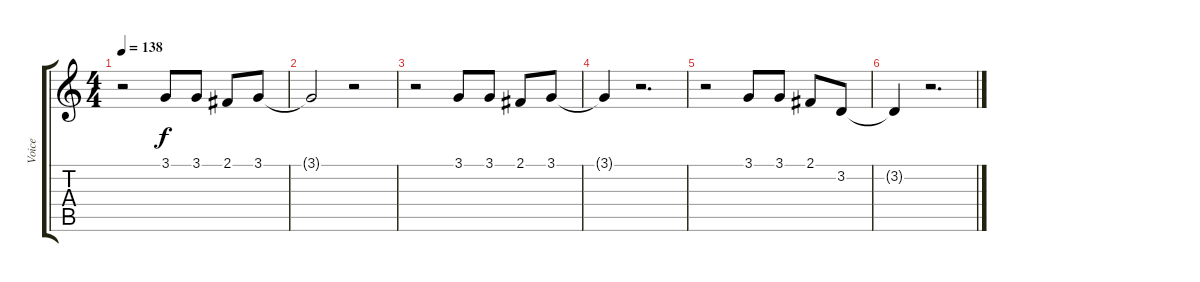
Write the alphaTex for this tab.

\track ("Voice" "Voice") {instrument clarinet}
\staff {score tabs}
\tuning (E4 B3 G3 D3 A2 E2) {hide}
\ts (4 4)
\tempo 138
\clef g2
\ks c
r.2{dy f} 3.1.8 3.1.8 2.1.8 3.1.8 |
3.1{t}.2 r.2 |
r.2 3.1.8 3.1.8 2.1.8 3.1.8 |
3.1{t}.4 r.2{d} |
r.2 3.1.8 3.1.8 2.1.8 3.2.8 |
3.2{t}.4 r.2{d}
